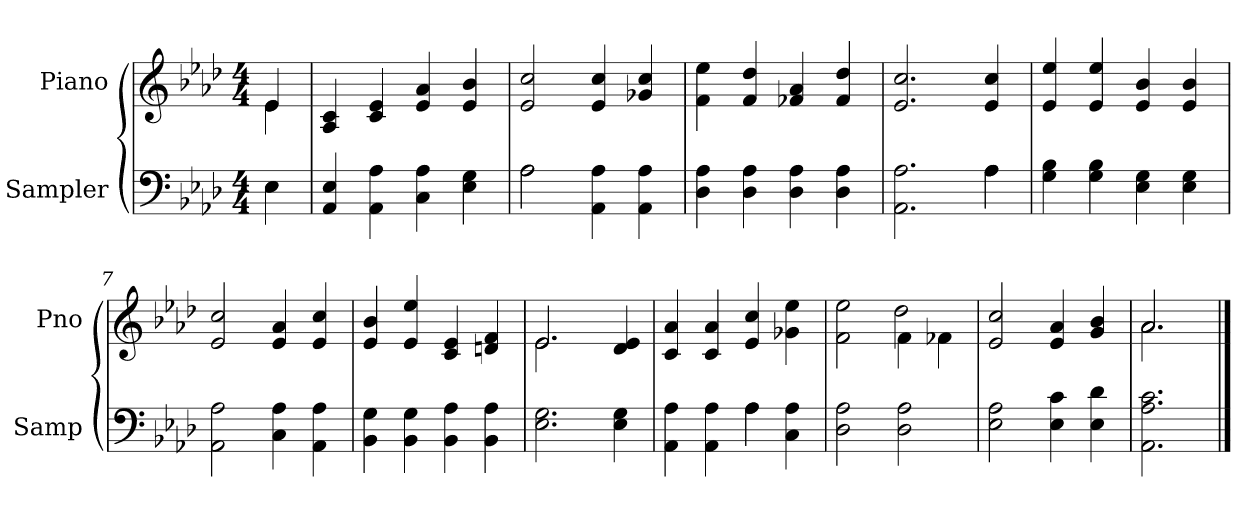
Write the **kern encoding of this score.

**kern	**kern
*part2	*part1
*staff2	*staff1
*I"Sampler	*I"Piano
*I'Samp	*I'Pno
*clefF4	*clefG2
*k[b-e-a-d-]	*k[b-e-a-d-]
*A-:	*A-:
*M4/4	*M4/4
=1	=1
*^	*^
4E-\	4E-	4e-/	4e-
*v	*v	*	*
*	*v	*v
=2	=2
4AA- 4E-	4A- 4c
4AA- 4A-	4c 4e-
4C 4A-	4e- 4a-
4E- 4G	4e- 4b-
=3	=3
*^	*
2A-\	2A-	2e- 2cc
4AA- 4A-	2ryy	4e- 4cc
4AA- 4A-	.	4g-X 4cc
*v	*v	*
=4	=4
4D- 4A-	4f 4ee-
4D- 4A-	4f 4dd-
4D- 4A-	4f-X 4a-
4D- 4A-	4f- 4dd-
=5	=5
*^	*
2.AA- 2.A-	2.ryy	2.e- 2.cc
4A-\	4A-	4e- 4cc
*v	*v	*
=6	=6
4G 4B-	4e- 4ee-
4G 4B-	4e- 4ee-
4E- 4G	4e- 4b-
4E- 4G	4e- 4b-
=7	=7
2AA- 2A-	2e- 2cc
4C 4A-	4e- 4a-
4AA- 4A-	4e- 4cc
=8	=8
4BB- 4G	4e- 4b-
4BB- 4G	4e- 4ee-
4BB- 4A-	4c 4e-
4BB- 4A-	4dn 4f
=9	=9
*	*^
2.E- 2.G	2.e-/	2.e-
4E- 4G	4d- 4e-	4ryy
*	*v	*v
=10	=10
*^	*
4AA- 4A-	2ryy	4c 4a-
4AA- 4A-	.	4c 4a-
4A-\	4A-	4e- 4cc
4C 4A-	4ryy	4g-X 4ee-
*v	*v	*
=11	=11
*	*^
2D- 2A-	2f 2ee-	2ryy
2D- 2A-	4f\	2dd-
.	4f-X\	.
*	*v	*v
=12	=12
2E- 2A-	2e- 2cc
4E- 4c	4e- 4a-
4E- 4d-	4g 4b-
=13	=13
*	*^
2.AA- 2.A- 2.c	2.a-/	2.a-
*	*v	*v
==	==
*-	*-
